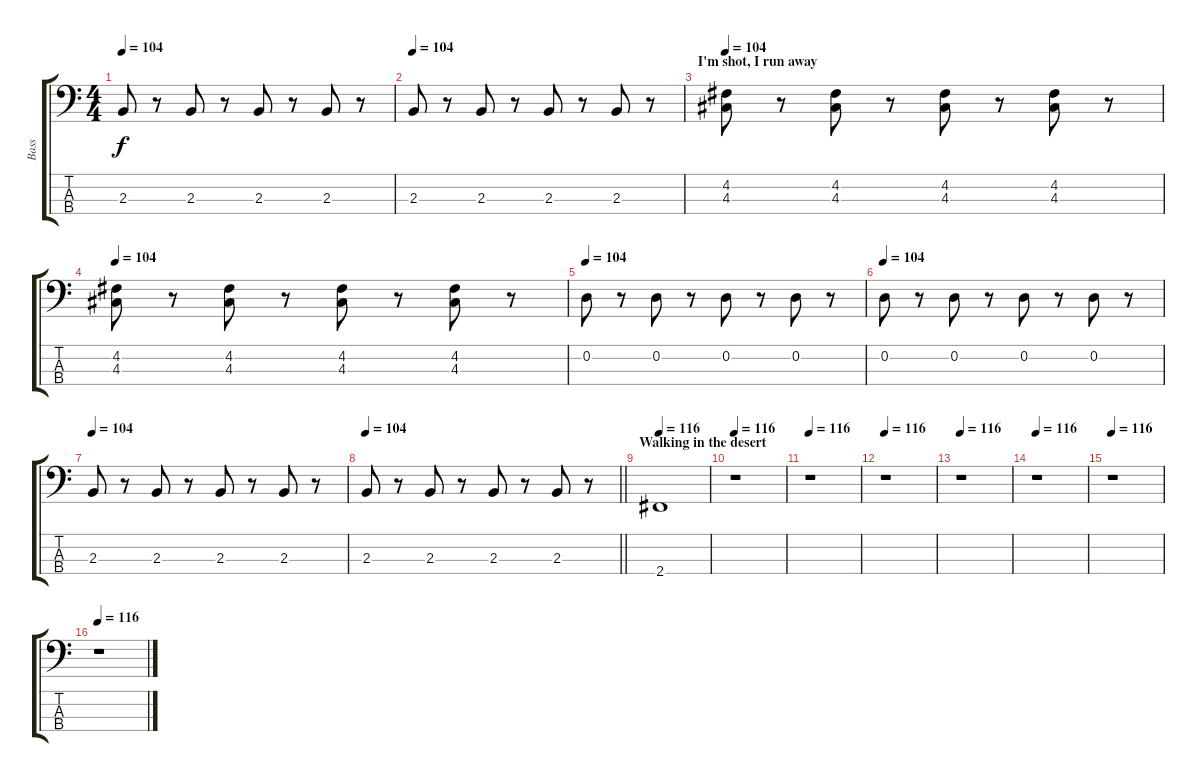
\track ("Bass" "Bass") {instrument fretlessbass}
\staff {score tabs}
\tuning (G2 D2 A1 E1) {hide}
\ts (4 4)
\tempo 104
\clef f4
\ks c
2.3.8{dy f instrument stringensemble1} r.8 2.3.8 r.8 2.3.8 r.8 2.3.8 r.8 |
\tempo 104
2.3.8{instrument stringensemble1} r.8 2.3.8 r.8 2.3.8 r.8 2.3.8 r.8 |
\section ("" "I'm shot, I run away")
\tempo 104
(4.2 4.3).8{instrument stringensemble1} r.8 (4.2 4.3).8 r.8 (4.2 4.3).8 r.8 (4.2 4.3).8 r.8 |
\tempo 104
(4.2 4.3).8{instrument stringensemble1} r.8 (4.2 4.3).8 r.8 (4.2 4.3).8 r.8 (4.2 4.3).8 r.8 |
\tempo 104
0.2.8{instrument stringensemble1} r.8 0.2.8 r.8 0.2.8 r.8 0.2.8 r.8 |
\tempo 104
0.2.8{instrument stringensemble1} r.8 0.2.8 r.8 0.2.8 r.8 0.2.8 r.8 |
\tempo 104
2.3.8{instrument stringensemble1} r.8 2.3.8 r.8 2.3.8 r.8 2.3.8 r.8 |
\tempo 104
\barLineRight lightlight
2.3.8{instrument stringensemble1} r.8 2.3.8 r.8 2.3.8 r.8 2.3.8 r.8 |
\section ("" "Walking in the desert")
\tempo 116
2.4.1{volume 0} |
\tempo 116
r.1 |
\tempo 116
r.1 |
\tempo 116
r.1 |
\tempo 116
r.1 |
\tempo 116
r.1 |
\tempo 116
r.1 |
\tempo 116
r.1
